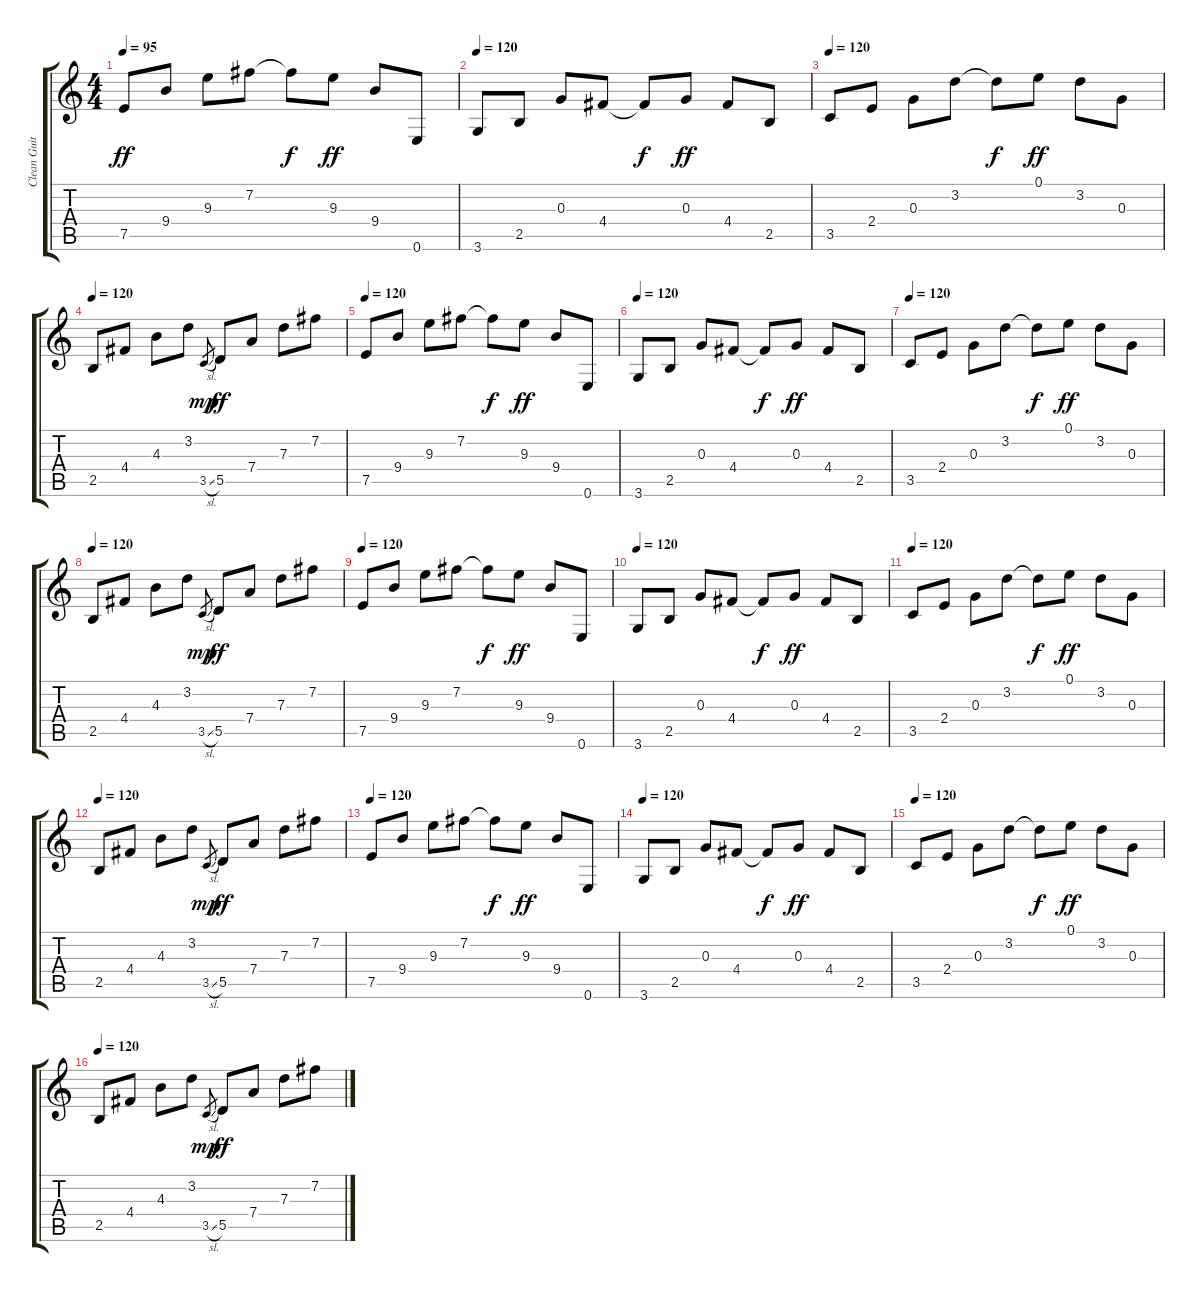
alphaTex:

\track ("Clean Guitar" "Clean Guit") {instrument electricguitarclean}
\staff {score tabs}
\tuning (E4 B3 G3 D3 A2 E2) {hide}
\ts (4 4)
\tempo 95
\tempo 120
\tempo 95
\clef g2
\ks c
7.5.8{dy ff instrument electricguitarclean} 9.4.8 9.3.8 7.2.8 7.2{t}.8{dy f} 9.3.8{dy ff} 9.4.8 0.6.8 |
\tempo 120
3.6.8 2.5.8 0.3.8 4.4.8 4.4{t}.8{dy f} 0.3.8{dy ff} 4.4.8 2.5.8 |
\tempo 120
3.5.8 2.4.8 0.3.8 3.2.8 3.2{t}.8{dy f} 0.1.8{dy ff} 3.2.8 0.3.8 |
\tempo 120
2.5.8 4.4.8 4.3.8 3.2.8 3.5{sl}.8{gr dy mp} 5.5.8{dy ff} 7.4.8 7.3.8 7.2.8 |
\tempo 120
7.5.8 9.4.8 9.3.8 7.2.8 7.2{t}.8{dy f} 9.3.8{dy ff} 9.4.8 0.6.8 |
\tempo 120
3.6.8 2.5.8 0.3.8 4.4.8 4.4{t}.8{dy f} 0.3.8{dy ff} 4.4.8 2.5.8 |
\tempo 120
3.5.8 2.4.8 0.3.8 3.2.8 3.2{t}.8{dy f} 0.1.8{dy ff} 3.2.8 0.3.8 |
\tempo 120
2.5.8 4.4.8 4.3.8 3.2.8 3.5{sl}.8{gr dy mp} 5.5.8{dy ff} 7.4.8 7.3.8 7.2.8 |
\tempo 120
7.5.8 9.4.8 9.3.8 7.2.8 7.2{t}.8{dy f} 9.3.8{dy ff} 9.4.8 0.6.8 |
\tempo 120
3.6.8 2.5.8 0.3.8 4.4.8 4.4{t}.8{dy f} 0.3.8{dy ff} 4.4.8 2.5.8 |
\tempo 120
3.5.8 2.4.8 0.3.8 3.2.8 3.2{t}.8{dy f} 0.1.8{dy ff} 3.2.8 0.3.8 |
\tempo 120
2.5.8 4.4.8 4.3.8 3.2.8 3.5{sl}.8{gr dy mp} 5.5.8{dy ff} 7.4.8 7.3.8 7.2.8 |
\tempo 120
7.5.8 9.4.8 9.3.8 7.2.8 7.2{t}.8{dy f} 9.3.8{dy ff} 9.4.8 0.6.8 |
\tempo 120
3.6.8 2.5.8 0.3.8 4.4.8 4.4{t}.8{dy f} 0.3.8{dy ff} 4.4.8 2.5.8 |
\tempo 120
3.5.8 2.4.8 0.3.8 3.2.8 3.2{t}.8{dy f} 0.1.8{dy ff} 3.2.8 0.3.8 |
\tempo 120
2.5.8 4.4.8 4.3.8 3.2.8 3.5{sl}.8{gr dy mp} 5.5.8{dy ff} 7.4.8 7.3.8 7.2.8
